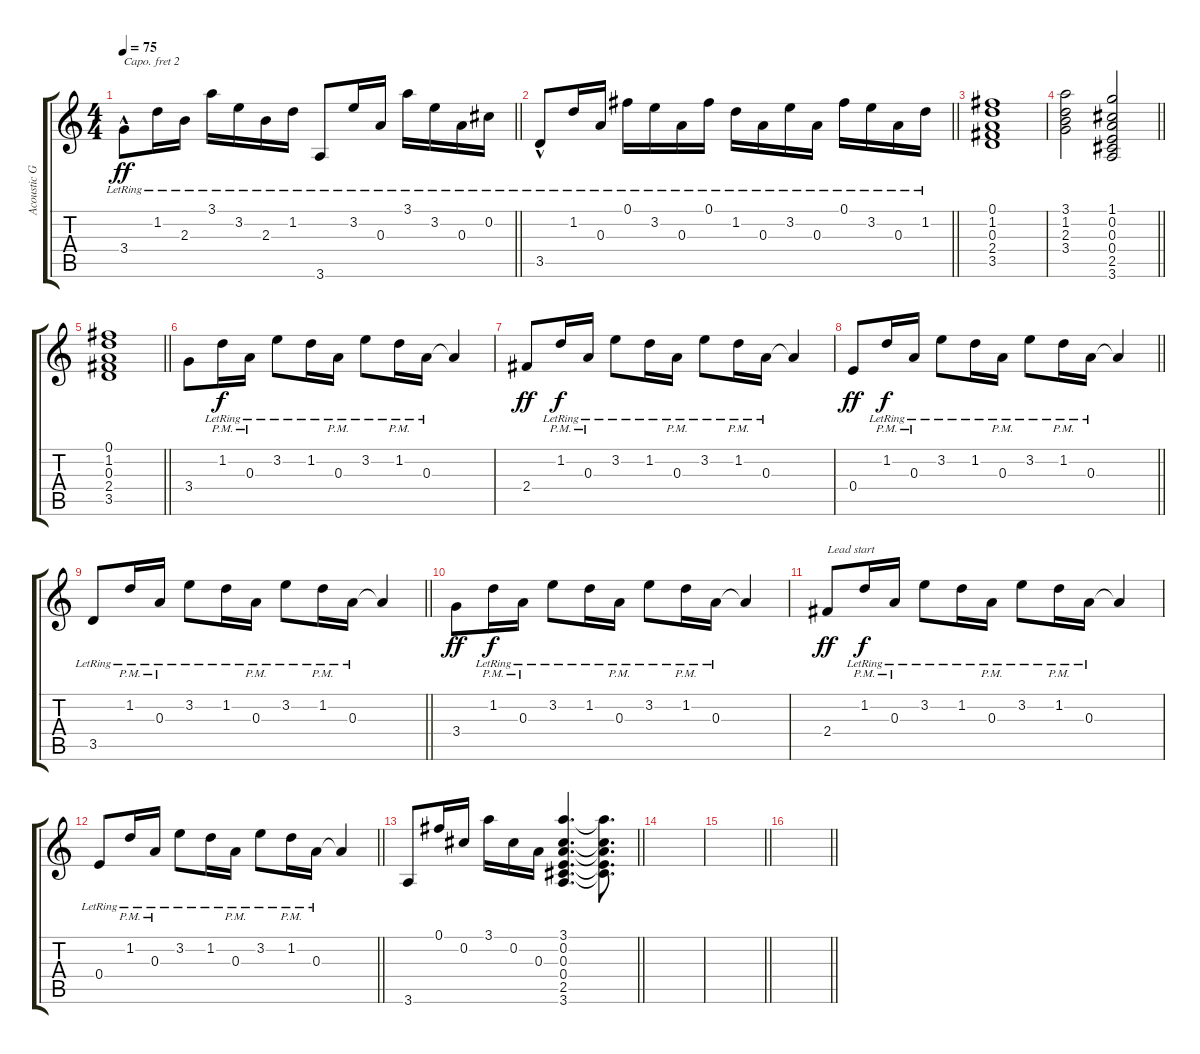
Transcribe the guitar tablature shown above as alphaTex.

\track ("Acoustic Guitar" "Acoustic G") {instrument electricguitarclean}
\staff {score tabs}
\capo 2
\tuning (E4 B3 G3 D3 A2 E2) {hide}
\ts (4 4)
\tempo 75
\clef g2
\barLineRight lightlight
\ks c
3.4{hac lr}.8{dy ff} 1.2{lr}.16 2.3{lr}.16 3.1{lr}.16 3.2{lr}.16 2.3{lr}.16 1.2{lr}.16 3.6{lr}.8 3.2{lr}.16 0.3{lr}.16 3.1{lr}.16 3.2{lr}.16 0.3{lr}.16 0.2{lr}.16 |
\barLineRight lightlight
3.5{hac lr}.8 1.2{lr}.16 0.3{lr}.16 0.1{lr}.16 3.2{lr}.16 0.3{lr}.16 0.1{lr}.16 1.2{lr}.16 0.3{lr}.16 3.2{lr}.16 0.3{lr}.16 0.1{lr}.16 3.2{lr}.16 0.3{lr}.16 1.2{lr}.16 |
(0.1 1.2 0.3 2.4 3.5).1 |
\barLineRight lightlight
(3.1 1.2 2.3 3.4).2 (1.1 0.2 0.3 0.4 2.5 3.6).2 |
\barLineRight lightlight
(0.1 1.2 0.3 2.4 3.5).1 |
3.4.8 1.2{pm lr}.16{dy f} 0.3{pm lr}.16 3.2{lr}.8 1.2{lr}.16 0.3{pm lr}.16 3.2{lr}.8 1.2{pm lr}.16 0.3{lr}.16 0.3{t}.4 |
2.4.8{dy ff} 1.2{pm lr}.16{dy f} 0.3{pm lr}.16 3.2{lr}.8 1.2{lr}.16 0.3{pm lr}.16 3.2{lr}.8 1.2{pm lr}.16 0.3{lr}.16 0.3{t}.4 |
\barLineRight lightlight
0.4.8{dy ff} 1.2{pm lr}.16{dy f} 0.3{pm lr}.16 3.2{lr}.8 1.2{lr}.16 0.3{pm lr}.16 3.2{lr}.8 1.2{pm lr}.16 0.3{lr}.16 0.3{t}.4 |
\barLineRight lightlight
3.5{lr}.8 1.2{pm lr}.16 0.3{pm lr}.16 3.2{lr}.8 1.2{lr}.16 0.3{pm lr}.16 3.2{lr}.8 1.2{pm lr}.16 0.3{lr}.16 0.3{t}.4 |
3.4.8{dy ff} 1.2{pm lr}.16{dy f} 0.3{pm lr}.16 3.2{lr}.8 1.2{lr}.16 0.3{pm lr}.16 3.2{lr}.8 1.2{pm lr}.16 0.3{lr}.16 0.3{t}.4 |
2.4.8{txt "Lead start" dy ff} 1.2{pm lr}.16{dy f} 0.3{pm lr}.16 3.2{lr}.8 1.2{lr}.16 0.3{pm lr}.16 3.2{lr}.8 1.2{pm lr}.16 0.3{lr}.16 0.3{t}.4 |
\barLineRight lightlight
0.4{lr}.8 1.2{pm lr}.16 0.3{pm lr}.16 3.2{lr}.8 1.2{lr}.16 0.3{pm lr}.16 3.2{lr}.8 1.2{pm lr}.16 0.3{lr}.16 0.3{t}.4 |
\barLineRight lightlight
3.6.8 0.1.16 0.2.16 3.1.16 0.2.16 0.3.16 (3.1 0.2 0.3 0.4 2.5 3.6).4{d} (3.1{t} 0.2{t} 0.3{t} 0.4{t} 2.5{t}).8{d} |
|
\barLineRight lightlight
|
\barLineRight lightlight
